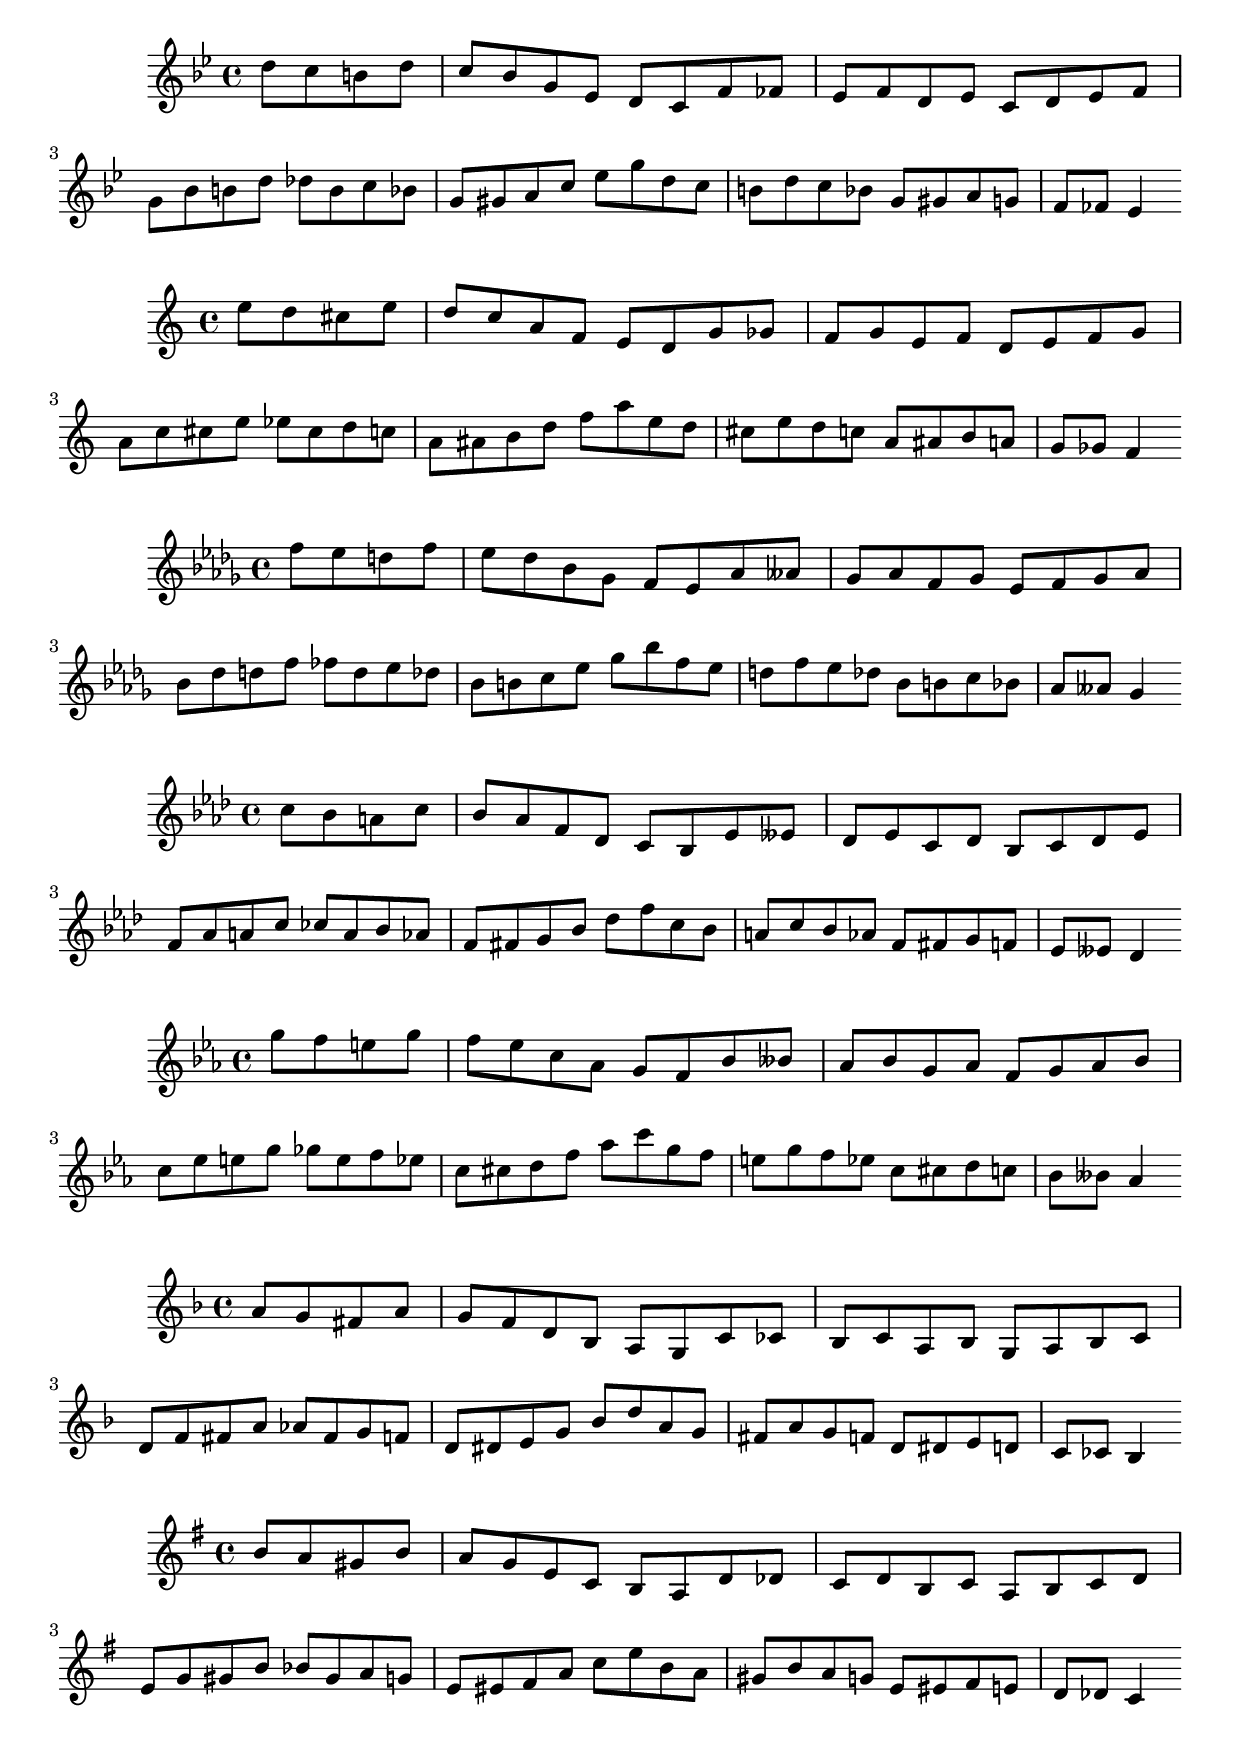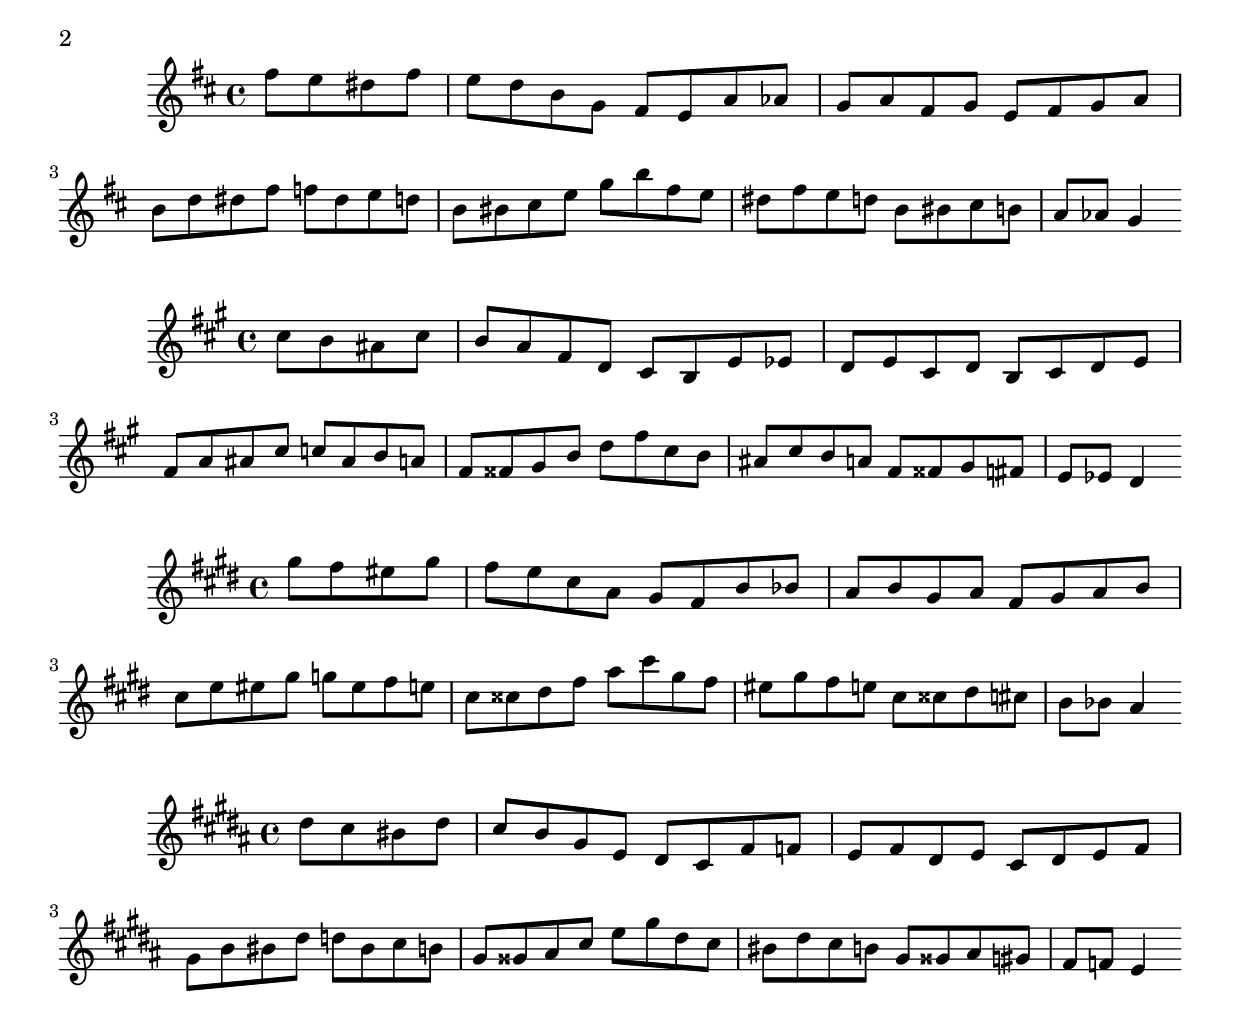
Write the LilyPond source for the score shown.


\relative c'' {
  \clef treble
  \time 4/4
  \key bes \major
\partial 2
d8 c b d c bes g ees
d c f fes ees f d ees
c d ees f g bes b d des b c bes g gis a8 c ees g d c b d c bes g gis a g f fes es4


}

\relative c'' {
  \clef treble
  \time 4/4
  \transpose bes c' {
    \relative c'' {
      \key bes \major
\partial 2
d8 c b d c bes g ees
d c f fes ees f d ees
c d ees f g bes b d des b c bes g gis a8 c ees g d c b d c bes g gis a g f fes es4


    }
  }
}


\relative c'' {
  \clef treble
  \time 4/4
  \transpose bes des' {
    \relative c'' {
      \key bes \major
\partial 2
d8 c b d c bes g ees
d c f fes ees f d ees
c d ees f g bes b d des b c bes g gis a8 c ees g d c b d c bes g gis a g f fes es4


    }
  }
}

\relative c'' {
  \clef treble
  \time 4/4
  \transpose bes aes {
    \relative c'' {
      \key bes \major
\partial 2
d8 c b d c bes g ees
d c f fes ees f d ees
c d ees f g bes b d des b c bes g gis a8 c ees g d c b d c bes g gis a g f fes es4


    }
  }
}


\relative c'' {
  \clef treble
  \time 4/4
  \transpose bes ees' {
    \relative c'' {
      \key bes \major
\partial 2
d8 c b d c bes g ees
d c f fes ees f d ees
c d ees f g bes b d des b c bes g gis a8 c ees g d c b d c bes g gis a g f fes es4


    }
  }
}

\relative c'' {
  \clef treble
  \time 4/4
  \transpose bes f' {
    \relative c' {
      \key bes \major
\partial 2
d8 c b d c bes g ees
d c f fes ees f d ees
c d ees f g bes b d des b c bes g gis a8 c ees g d c b d c bes g gis a g f fes es4


    }
  }
}

\relative c'' {
  \clef treble
  \time 4/4
  \transpose bes g' {
    \relative c' {
      \key bes \major
\partial 2
d8 c b d c bes g ees
d c f fes ees f d ees
c d ees f g bes b d des b c bes g gis a8 c ees g d c b d c bes g gis a g f fes es4


    }
  }
}

\relative c'' {
  \clef treble
  \time 4/4
  \transpose bes d' {
    \relative c'' {
      \key bes \major
\partial 2
d8 c b d c bes g ees
d c f fes ees f d ees
c d ees f g bes b d des b c bes g gis a8 c ees g d c b d c bes g gis a g f fes es4


    }
  }
}

\relative c'' {
  \clef treble
  \time 4/4
  \transpose bes a' {
    \relative c' {
      \key bes \major
\partial 2
d8 c b d c bes g ees
d c f fes ees f d ees
c d ees f g bes b d des b c bes g gis a8 c ees g d c b d c bes g gis a g f fes es4


    }
  }
}


\relative c'' {
  \clef treble
  \time 4/4
  \transpose bes e' {
    \relative c'' {
      \key bes \major
\partial 2
d8 c b d c bes g ees
d c f fes ees f d ees
c d ees f g bes b d des b c bes g gis a8 c ees g d c b d c bes g gis a g f fes es4


    }
  }
}

\relative c'' {
  \clef treble
  \time 4/4
  \transpose bes b {
    \relative c'' {
      \key bes \major
\partial 2
d8 c b d c bes g ees
d c f fes ees f d ees
c d ees f g bes b d des b c bes g gis a8 c ees g d c b d c bes g gis a g f fes es4


    }
  }
}
